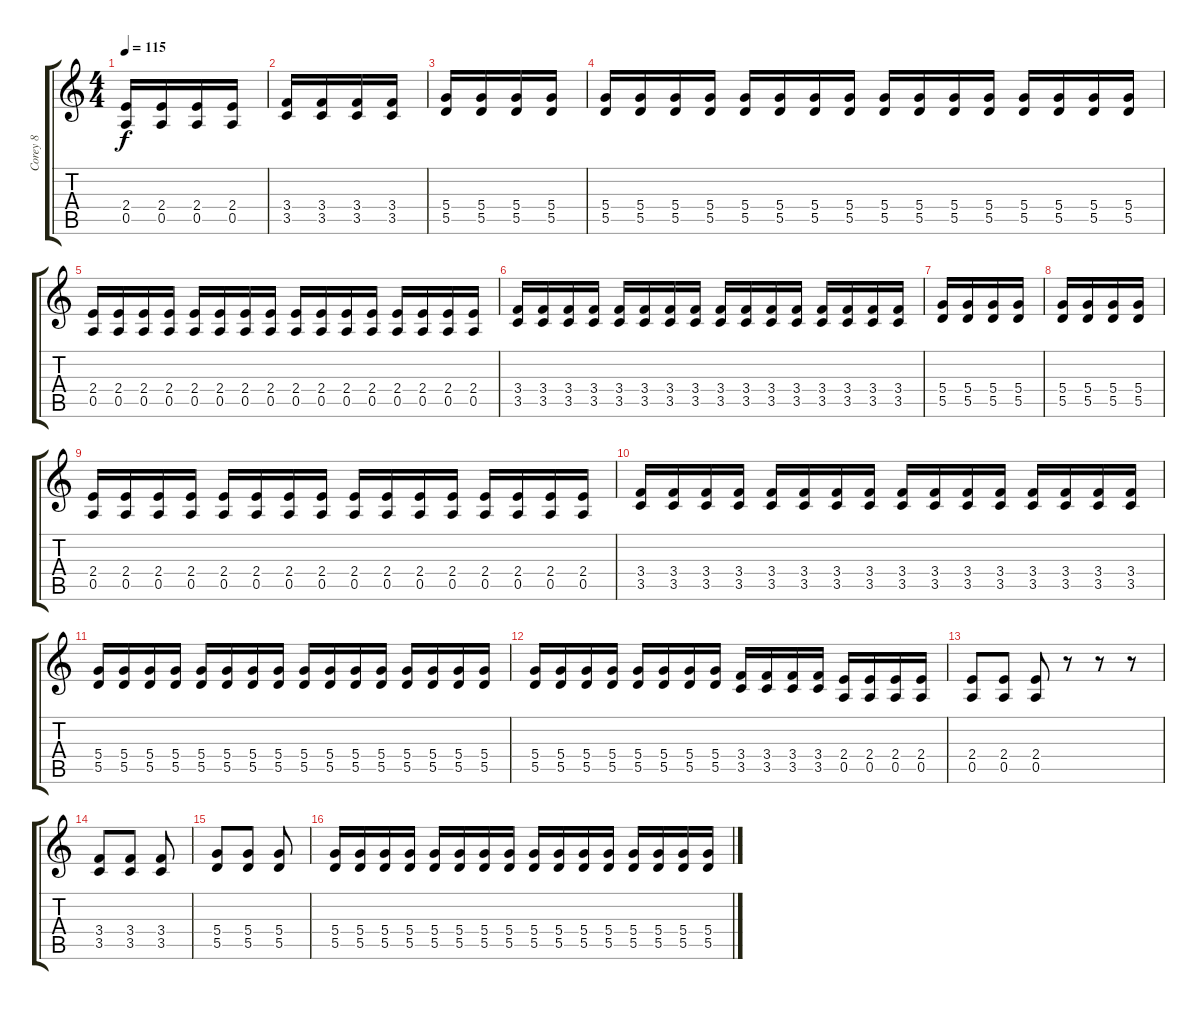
\track ("Corey 8" "Corey 8") {instrument overdrivenguitar}
\staff {score tabs}
\tuning (E4 B3 G3 D3 A2 E2) {hide}
\ts (4 4)
\tempo 115
\clef g2
\ks c
(2.4 0.5).16{dy f} (2.4 0.5).16 (2.4 0.5).16 (2.4 0.5).16 |
(3.4 3.5).16 (3.4 3.5).16 (3.4 3.5).16 (3.4 3.5).16 |
(5.4 5.5).16 (5.4 5.5).16 (5.4 5.5).16 (5.4 5.5).16 |
(5.4 5.5).16 (5.4 5.5).16 (5.4 5.5).16 (5.4 5.5).16 (5.4 5.5).16 (5.4 5.5).16 (5.4 5.5).16 (5.4 5.5).16 (5.4 5.5).16 (5.4 5.5).16 (5.4 5.5).16 (5.4 5.5).16 (5.4 5.5).16 (5.4 5.5).16 (5.4 5.5).16 (5.4 5.5).16 |
(2.4 0.5).16 (2.4 0.5).16 (2.4 0.5).16 (2.4 0.5).16 (2.4 0.5).16 (2.4 0.5).16 (2.4 0.5).16 (2.4 0.5).16 (2.4 0.5).16 (2.4 0.5).16 (2.4 0.5).16 (2.4 0.5).16 (2.4 0.5).16 (2.4 0.5).16 (2.4 0.5).16 (2.4 0.5).16 |
(3.4 3.5).16 (3.4 3.5).16 (3.4 3.5).16 (3.4 3.5).16 (3.4 3.5).16 (3.4 3.5).16 (3.4 3.5).16 (3.4 3.5).16 (3.4 3.5).16 (3.4 3.5).16 (3.4 3.5).16 (3.4 3.5).16 (3.4 3.5).16 (3.4 3.5).16 (3.4 3.5).16 (3.4 3.5).16 |
(5.4 5.5).16 (5.4 5.5).16 (5.4 5.5).16 (5.4 5.5).16 |
(5.4 5.5).16 (5.4 5.5).16 (5.4 5.5).16 (5.4 5.5).16 |
(2.4 0.5).16 (2.4 0.5).16 (2.4 0.5).16 (2.4 0.5).16 (2.4 0.5).16 (2.4 0.5).16 (2.4 0.5).16 (2.4 0.5).16 (2.4 0.5).16 (2.4 0.5).16 (2.4 0.5).16 (2.4 0.5).16 (2.4 0.5).16 (2.4 0.5).16 (2.4 0.5).16 (2.4 0.5).16 |
(3.4 3.5).16 (3.4 3.5).16 (3.4 3.5).16 (3.4 3.5).16 (3.4 3.5).16 (3.4 3.5).16 (3.4 3.5).16 (3.4 3.5).16 (3.4 3.5).16 (3.4 3.5).16 (3.4 3.5).16 (3.4 3.5).16 (3.4 3.5).16 (3.4 3.5).16 (3.4 3.5).16 (3.4 3.5).16 |
(5.4 5.5).16 (5.4 5.5).16 (5.4 5.5).16 (5.4 5.5).16 (5.4 5.5).16 (5.4 5.5).16 (5.4 5.5).16 (5.4 5.5).16 (5.4 5.5).16 (5.4 5.5).16 (5.4 5.5).16 (5.4 5.5).16 (5.4 5.5).16 (5.4 5.5).16 (5.4 5.5).16 (5.4 5.5).16 |
(5.4 5.5).16 (5.4 5.5).16 (5.4 5.5).16 (5.4 5.5).16 (5.4 5.5).16 (5.4 5.5).16 (5.4 5.5).16 (5.4 5.5).16 (3.4 3.5).16 (3.4 3.5).16 (3.4 3.5).16 (3.4 3.5).16 (2.4 0.5).16 (2.4 0.5).16 (2.4 0.5).16 (2.4 0.5).16 |
(2.4 0.5).8 (2.4 0.5).8 (2.4 0.5).8 r.8 r.8 r.8 |
(3.4 3.5).8 (3.4 3.5).8 (3.4 3.5).8 |
(5.4 5.5).8 (5.4 5.5).8 (5.4 5.5).8 |
(5.4 5.5).16 (5.4 5.5).16 (5.4 5.5).16 (5.4 5.5).16 (5.4 5.5).16 (5.4 5.5).16 (5.4 5.5).16 (5.4 5.5).16 (5.4 5.5).16 (5.4 5.5).16 (5.4 5.5).16 (5.4 5.5).16 (5.4 5.5).16 (5.4 5.5).16 (5.4 5.5).16 (5.4 5.5).16
